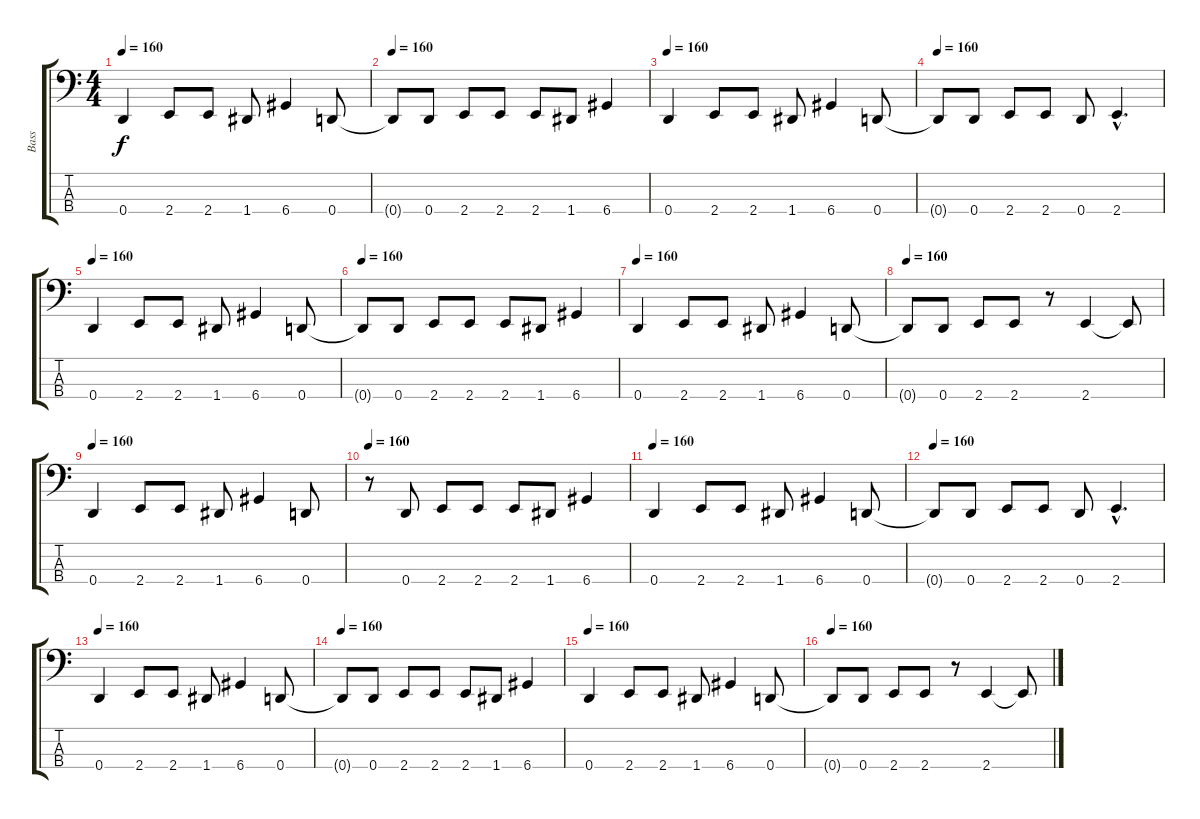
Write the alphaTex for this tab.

\track ("Bass" "Bass") {instrument electricbassfinger}
\staff {score tabs}
\tuning (G2 D2 A1 D1) {hide}
\ts (4 4)
\tempo 160
\clef f4
\ks c
0.4.4{dy f} 2.4.8 2.4.8 1.4.8 6.4.4 0.4.8 |
\tempo 160
0.4{t}.8 0.4.8 2.4.8 2.4.8 2.4.8 1.4.8 6.4.4 |
\tempo 160
0.4.4 2.4.8 2.4.8 1.4.8 6.4.4 0.4.8 |
\tempo 160
0.4{t}.8 0.4.8 2.4.8 2.4.8 0.4.8 2.4{hac}.4{d} |
\tempo 160
0.4.4 2.4.8 2.4.8 1.4.8 6.4.4 0.4.8 |
\tempo 160
0.4{t}.8 0.4.8 2.4.8 2.4.8 2.4.8 1.4.8 6.4.4 |
\tempo 160
0.4.4 2.4.8 2.4.8 1.4.8 6.4.4 0.4.8 |
\tempo 160
0.4{t}.8 0.4.8 2.4.8 2.4.8 r.8 2.4.4 2.4{t}.8 |
\tempo 160
0.4.4 2.4.8 2.4.8 1.4.8 6.4.4 0.4.8 |
\tempo 160
r.8 0.4.8 2.4.8 2.4.8 2.4.8 1.4.8 6.4.4 |
\tempo 160
0.4.4 2.4.8 2.4.8 1.4.8 6.4.4 0.4.8 |
\tempo 160
0.4{t}.8 0.4.8 2.4.8 2.4.8 0.4.8 2.4{hac}.4{d} |
\tempo 160
0.4.4 2.4.8 2.4.8 1.4.8 6.4.4 0.4.8 |
\tempo 160
0.4{t}.8 0.4.8 2.4.8 2.4.8 2.4.8 1.4.8 6.4.4 |
\tempo 160
0.4.4 2.4.8 2.4.8 1.4.8 6.4.4 0.4.8 |
\tempo 160
0.4{t}.8 0.4.8 2.4.8 2.4.8 r.8 2.4.4 2.4{t}.8
